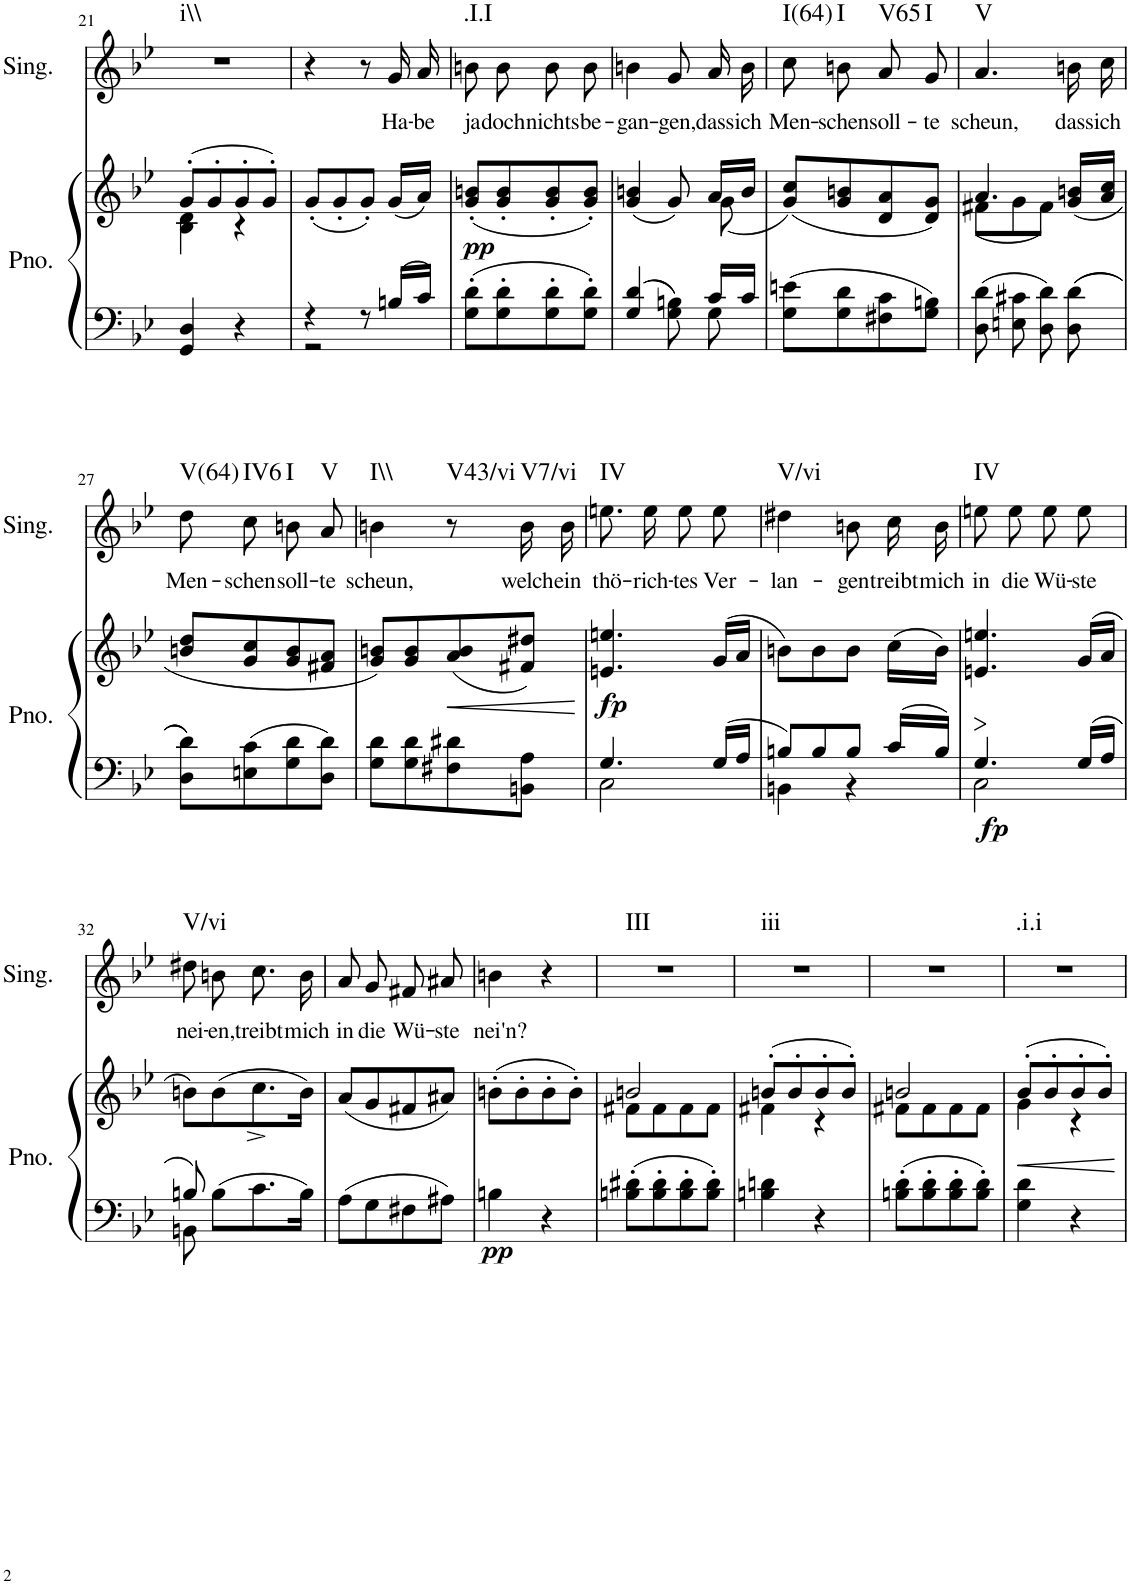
**kern	**kern	**dynam	**kern	**text	**harte
*part2	*part2	*part2	*part1	*part1	*part1
*staff3	*staff2	*staff2/3	*staff1	*staff1	*
*I"Pianoforte	*	*	*I"Singstimme	*	*
*I'Pno.	*	*	*I'Sing.	*	*
!!LO:PB:g=z
*clefF4	*clefG2	*	*clefG2	*	*
*k[b-e-]	*k[b-e-]	*	*k[b-e-]	*	*
*M2/4	*M2/4	*	*M2/4	*	*
=21	=21	=21	=21	=21	=21
*	*^	*	*	*	*
!	!	!	!	!	!	!LO:H:kt=i\\
4GG/ 4D/	(8g'/L	4B-\ 4d\	.	2r	.	N
.	8g'/	.	.	.	.	.
4r	8g'/	4r	.	.	.	.
.	8g'/J)	.	.	.	.	.
*	*v	*v	*	*	*	*
=22	=22	=22	=22	=22	=22
*^	*	*	*	*	*
4r	2r	(8g'/L	.	4r	.	.
.	.	8g'/	.	.	.	.
8r	.	8g'/J)	.	8r	.	.
!	!	!	!	!	!LO:LY:b	!
16Bn/LL	.	(16g/LL	.	16g/LL	Ha-	.
!	!	!	!	!	!LO:LY:b	!
16c/JJ	.	16a/JJ)	.	16a/JJ	-be	.
*v	*v	*	*	*	*	*
=23	=23	=23	=23	=23	=23
!	!	!LO:DY:b	!	!LO:LY:b	!LO:H:kt=.I.I
8G\' 8d\'L	(8g/' 8bn/'L	pp	8bn\L	ja	N
!	!	!	!	!LO:LY:b	!
8G\' 8d\'	8g/' 8b/'	.	8b\J	doch	.
!	!	!	!	!LO:LY:b	!
8G\' 8d\'	8g/' 8b/'	.	8b\L	nichts	.
!	!	!	!	!LO:LY:b	!
8G\' 8d\'J	8g/' 8b/'J)	.	8b\J	be-	.
=24	=24	=24	=24	=24	=24
*^	*^	*	*	*	*
!	!	!	!	!	!	!LO:LY:b	!
4G/ 4d/	4.ryy	(4g/ 4bn/	4.ryy	.	4bn\	-gan-	.
!	!	!	!	!	!	!LO:LY:b	!
8G\ 8Bn\	.	8g/)	.	.	8g/L	-gen,	.
!	!	!	!	!	!	!LO:LY:b	!
16c/LL	8G\	16a/LL	(8g\	.	16a/L	dass	.
!	!	!	!	!	!	!LO:LY:b	!
16c/JJ	.	16b/JJ	.	.	16b/JJ	ich	.
*v	*v	*	*	*	*	*	*
*	*v	*v	*	*	*	*
=25	=25	=25	=25	=25	=25
!	!	!	!	!LO:LY:b	!LO:H:kt=I(64)
8G\ 8en\L	(8g/ 8cc/L)	.	8cc\	Men-	N
!	!	!	!	!LO:LY:b	!LO:H:kt=I
8G\ 8d\	8g/ 8bn/	.	8bn\	-schen	N
!	!	!	!	!LO:LY:b	!LO:H:kt=V65
8F#X\ 8c\	8d/ 8a/	.	8a/	soll-	N
!	!	!	!	!LO:LY:b	!LO:H:kt=I
8G\ 8Bn\J	8d/ 8g/J)	.	8g/	-te	N
=26	=26	=26	=26	=26	=26
*	*^	*	*	*	*
!	!	!	!	!	!LO:LY:b	!LO:H:kt=V
8D\ 8d\	4.a/	(8f#X\L	.	4.a/	scheun,	N
8En\ 8c#X\	.	8g\	.	.	.	.
8D\ 8d\	.	8f#\J)	.	.	.	.
!	!	!	!	!	!LO:LY:b	!
8D\ 8d\	(16g/ 16bn/LL	8ryy	.	16bn\LL	dass	.
!	!	!	!	!	!LO:LY:b	!
.	16a/ 16cc/JJ	.	.	16cc\JJ	ich	.
*	*v	*v	*	*	*	*
!!LO:LB:g=z
=27	=27	=27	=27	=27	=27
!	!	!	!	!LO:LY:b	!LO:H:kt=V(64)
8D\ 8d\L	8bn/ 8dd/L	.	8dd\	Men-	N
!	!	!	!	!LO:LY:b	!LO:H:kt=IV6
8En\ 8c\	8g/ 8cc/	.	8cc\	-schen	N
!	!	!	!	!LO:LY:b	!LO:H:kt=I
8G\ 8d\	8g/ 8b/	.	8bn\	soll-	N
!	!	!	!	!LO:LY:b	!LO:H:kt=V
8D\ 8d\J	8f#X/ 8a/J	.	8a/	-te	N
=28	=28	=28	=28	=28	=28
!	!	!	!	!LO:LY:b	!LO:H:kt=I\\
8G\ 8d\L	8g/ 8bn/L)	.	4bn\	scheun,	N
8G\ 8d\	8g/ 8b/	.	.	.	.
!	!	!LO:HP:b	!	!	!LO:H:kt=V43/vi
8F#X\ 8d#X\	(8a/ 8b/	<	8r	.	N
!	!	!	!	!LO:LY:b	!LO:H:kt=V7/vi
8BBn\ 8A\J	8f#X/ 8dd#X/J)	.	16b\LL	welch	N
!	!	!	!	!LO:LY:b	!
.	.	.	16b\JJ	ein	.
.	.	[	.	.	.
=29	=29	=29	=29	=29	=29
*^	*	*	*	*	*
!	!	!	!LO:DY:b	!	!LO:LY:b	!LO:H:kt=IV
4.G/	2C\	4.en/ 4.een/	fp	8.een\L	thö-	N
!	!	!	!	!	!LO:LY:b	!
.	.	.	.	16ee\Jk	-rich-	.
!	!	!	!	!	!LO:LY:b	!
.	.	.	.	8ee\L	-tes	.
!	!	!	!	!	!LO:LY:b	!
16G/LL	.	(16g/LL	.	8ee\J	Ver-	.
16A/JJ	.	16a/JJ	.	.	.	.
=30	=30	=30	=30	=30	=30	=30
!	!	!	!	!	!LO:LY:b	!LO:H:kt=V/vi
8Bn/L	4BBn\	8bn\L)	.	4dd#X\	-lan-	N
8B/	.	8b\	.	.	.	.
!	!	!	!	!	!LO:LY:b	!
8B/J	4r	8b\J	.	8bn\L	-gen	.
!	!	!	!	!	!LO:LY:b	!
16c/LL	.	(16cc\LL	.	16cc\L	treibt	.
!	!	!	!	!	!LO:LY:b	!
16B/JJ	.	16b\JJ)	.	16b\JJ	mich	.
=31	=31	=31	=31	=31	=31	=31
!	!	!	!LO:HP:b	!	!LO:LY:b	!
!	!	!	!LO:DY:n=1:b=2	!	!	!LO:H:kt=IV
4.G/	2C\	4.en/ 4.een/	> fp	8een\L	in	N
!	!	!	!	!	!LO:LY:b	!
.	.	.	.	8ee\J	die	.
!	!	!	!	!	!LO:LY:b	!
.	.	.	.	8ee\L	Wü-	.
!	!	!	!	!	!LO:LY:b	!
16G/LL	.	(16g/LL	.	8ee\J	-ste	.
16A/JJ	.	16a/JJ	]	.	.	.
!!LO:LB:g=z
=32	=32	=32	=32	=32	=32	=32
!	!	!	!	!	!LO:LY:b	!LO:H:kt=V/vi
8Bn/	8BBn\	8bn\L)	.	8dd#X\L	nei-	N
!	!	!	!	!	!LO:LY:b	!
8B\L	8ryy	(8b\	.	8bn\J	-en,	.
!	!	!	!	!	!LO:LY:b	!
8.c\	4ryy	8.cc^<\	.	8.cc\L	treibt	.
!	!	!	!	!	!LO:LY:b	!
16B\Jk	.	16b\Jk)	.	16b\Jk	mich	.
*v	*v	*	*	*	*	*
=33	=33	=33	=33	=33	=33
!	!	!	!	!LO:LY:b	!
8A\L	(8a/L	.	8a/L	in	.
!	!	!	!	!LO:LY:b	!
8G\	8g/	.	8g/J	die	.
!	!	!	!	!LO:LY:b	!
8F#X\	8f#X/	.	8f#X/L	Wü-	.
!	!	!	!	!LO:LY:b	!
8A#X\J	8a#X/J)	.	8a#X/J	-ste	.
=34	=34	=34	=34	=34	=34
!	!	!LO:DY:b=2	!	!LO:LY:b	!
4Bn\	(8bn'\L	pp	4bn\	nei'n?	.
.	8b'\	.	.	.	.
4r	8b'\	.	4r	.	.
.	8b'\J)	.	.	.	.
=35	=35	=35	=35	=35	=35
*	*^	*	*	*	*
!	!	!	!	!	!	!LO:H:kt=III
8Bn\' 8d#X\'L	2bn/	8f#X\L	.	2r	.	N
8B\' 8d#\'	.	8f#\	.	.	.	.
8B\' 8d#\'	.	8f#\	.	.	.	.
8B\' 8d#\'J	.	8f#\J	.	.	.	.
=36	=36	=36	=36	=36	=36	=36
!	!	!	!	!	!	!LO:H:kt=iii
4Bn\ 4dn\	(8bn'/L	4f#X\	.	2r	.	N
.	8b'/	.	.	.	.	.
4r	8b'/	4r	.	.	.	.
.	8b'/J)	.	.	.	.	.
=37	=37	=37	=37	=37	=37	=37
8Bn\' 8d\'L	2bn/	8f#X\L	.	2r	.	.
8B\' 8d\'	.	8f#\	.	.	.	.
8B\' 8d\'	.	8f#\	.	.	.	.
8B\' 8d\'J	.	8f#\J	.	.	.	.
=38	=38	=38	=38	=38	=38	=38
!	!	!	!LO:HP:b	!	!	!LO:H:kt=.i.i
4G\ 4d\	(8b-'/L	4g\	<	2r	.	N
.	8b-'/	.	.	.	.	.
4r	8b-'/	4r	.	.	.	.
.	8b-'/J)	.	.	.	.	.
*	*v	*v	*	*	*	*
.	.	[	.	.	.
=	=	=	=	=	=
*-	*-	*-	*-	*-	*-
